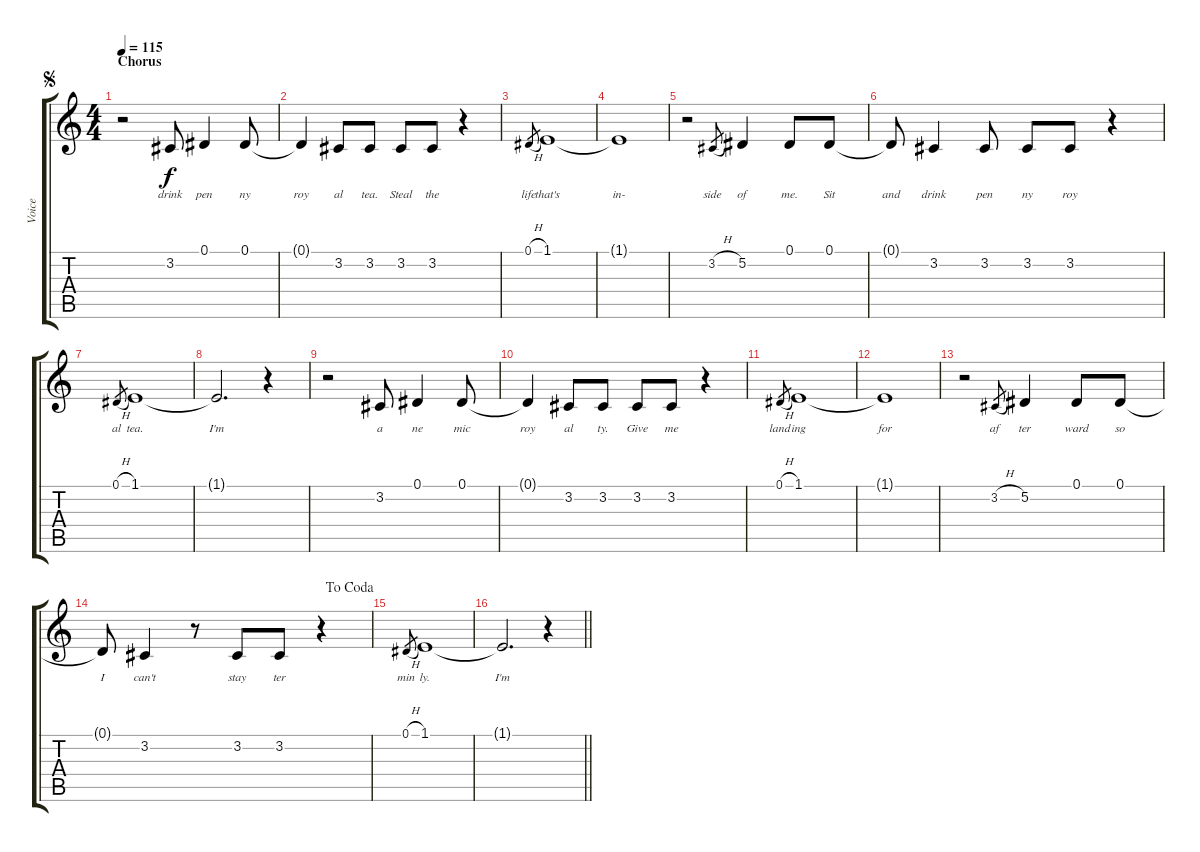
\track ("Voice" "Voice") {instrument cello}
\staff {score tabs}
\tuning (Eb4 Bb3 Gb3 Db3 Ab2 Eb2) {hide}
\ts (4 4)
\section ("" "Chorus")
\jump segno
\tempo 115
\clef g2
\ks c
r.2{dy f} 3.2.8{lyrics (0 "drink") lyrics (1 "") lyrics (2 "") lyrics (3 "") lyrics (4 "")} 0.1.4{lyrics (0 "pen") lyrics (1 "") lyrics (2 "") lyrics (3 "") lyrics (4 "")} 0.1.8{lyrics (0 "ny") lyrics (1 "") lyrics (2 "") lyrics (3 "") lyrics (4 "")} |
0.1{t}.4{lyrics (0 "roy") lyrics (1 "") lyrics (2 "") lyrics (3 "") lyrics (4 "")} 3.2.8{lyrics (0 "al") lyrics (1 "") lyrics (2 "") lyrics (3 "") lyrics (4 "")} 3.2.8{lyrics (0 "tea.") lyrics (1 "") lyrics (2 "") lyrics (3 "") lyrics (4 "")} 3.2.8{lyrics (0 "Steal") lyrics (1 "") lyrics (2 "") lyrics (3 "") lyrics (4 "")} 3.2.8{lyrics (0 "the") lyrics (1 "") lyrics (2 "") lyrics (3 "") lyrics (4 "")} r.4 |
0.1{h}.8{lyrics (0 "life") lyrics (1 "") lyrics (2 "") lyrics (3 "") lyrics (4 "") gr} 1.1.1{lyrics (0 "that's") lyrics (1 "") lyrics (2 "") lyrics (3 "") lyrics (4 "")} |
1.1{t}.1{lyrics (0 "in-") lyrics (1 "") lyrics (2 "") lyrics (3 "") lyrics (4 "")} |
r.2 3.2{h}.8{lyrics (0 "side") lyrics (1 "") lyrics (2 "") lyrics (3 "") lyrics (4 "") gr} 5.2.4{lyrics (0 "of") lyrics (1 "") lyrics (2 "") lyrics (3 "") lyrics (4 "")} 0.1.8{lyrics (0 "me.") lyrics (1 "") lyrics (2 "") lyrics (3 "") lyrics (4 "")} 0.1.8{lyrics (0 "Sit") lyrics (1 "") lyrics (2 "") lyrics (3 "") lyrics (4 "")} |
0.1{t}.8{lyrics (0 "and") lyrics (1 "") lyrics (2 "") lyrics (3 "") lyrics (4 "")} 3.2.4{lyrics (0 "drink") lyrics (1 "") lyrics (2 "") lyrics (3 "") lyrics (4 "")} 3.2.8{lyrics (0 "pen") lyrics (1 "") lyrics (2 "") lyrics (3 "") lyrics (4 "")} 3.2.8{lyrics (0 "ny") lyrics (1 "") lyrics (2 "") lyrics (3 "") lyrics (4 "")} 3.2.8{lyrics (0 "roy") lyrics (1 "") lyrics (2 "") lyrics (3 "") lyrics (4 "")} r.4 |
0.1{h}.8{lyrics (0 "al") lyrics (1 "") lyrics (2 "") lyrics (3 "") lyrics (4 "") gr} 1.1.1{lyrics (0 "tea.") lyrics (1 "") lyrics (2 "") lyrics (3 "") lyrics (4 "")} |
1.1{t}.2{d lyrics (0 "I'm") lyrics (1 "") lyrics (2 "") lyrics (3 "") lyrics (4 "")} r.4 |
r.2 3.2.8{lyrics (0 "a") lyrics (1 "") lyrics (2 "") lyrics (3 "") lyrics (4 "")} 0.1.4{lyrics (0 "ne") lyrics (1 "") lyrics (2 "") lyrics (3 "") lyrics (4 "")} 0.1.8{lyrics (0 "mic") lyrics (1 "") lyrics (2 "") lyrics (3 "") lyrics (4 "")} |
0.1{t}.4{lyrics (0 "roy") lyrics (1 "") lyrics (2 "") lyrics (3 "") lyrics (4 "")} 3.2.8{lyrics (0 "al") lyrics (1 "") lyrics (2 "") lyrics (3 "") lyrics (4 "")} 3.2.8{lyrics (0 "ty.") lyrics (1 "") lyrics (2 "") lyrics (3 "") lyrics (4 "")} 3.2.8{lyrics (0 "Give") lyrics (1 "") lyrics (2 "") lyrics (3 "") lyrics (4 "")} 3.2.8{lyrics (0 "me") lyrics (1 "") lyrics (2 "") lyrics (3 "") lyrics (4 "")} r.4 |
0.1{h}.8{lyrics (0 "land") lyrics (1 "") lyrics (2 "") lyrics (3 "") lyrics (4 "") gr} 1.1.1{lyrics (0 "ing") lyrics (1 "") lyrics (2 "") lyrics (3 "") lyrics (4 "")} |
1.1{t}.1{lyrics (0 "for") lyrics (1 "") lyrics (2 "") lyrics (3 "") lyrics (4 "")} |
r.2 3.2{h}.8{lyrics (0 "af") lyrics (1 "") lyrics (2 "") lyrics (3 "") lyrics (4 "") gr} 5.2.4{lyrics (0 "ter") lyrics (1 "") lyrics (2 "") lyrics (3 "") lyrics (4 "")} 0.1.8{lyrics (0 "ward") lyrics (1 "") lyrics (2 "") lyrics (3 "") lyrics (4 "")} 0.1.8{lyrics (0 "so") lyrics (1 "") lyrics (2 "") lyrics (3 "") lyrics (4 "")} |
\jump dacoda
0.1{t}.8{lyrics (0 "I") lyrics (1 "") lyrics (2 "") lyrics (3 "") lyrics (4 "")} 3.2.4{lyrics (0 "can't") lyrics (1 "") lyrics (2 "") lyrics (3 "") lyrics (4 "")} r.8 3.2.8{lyrics (0 "stay") lyrics (1 "") lyrics (2 "") lyrics (3 "") lyrics (4 "")} 3.2.8{lyrics (0 "ter") lyrics (1 "") lyrics (2 "") lyrics (3 "") lyrics (4 "")} r.4 |
0.1{h}.8{lyrics (0 "min") lyrics (1 "") lyrics (2 "") lyrics (3 "") lyrics (4 "") gr} 1.1.1{lyrics (0 "ly.") lyrics (1 "") lyrics (2 "") lyrics (3 "") lyrics (4 "")} |
\barLineRight lightlight
1.1{t}.2{d lyrics (0 "I'm") lyrics (1 "") lyrics (2 "") lyrics (3 "") lyrics (4 "")} r.4
